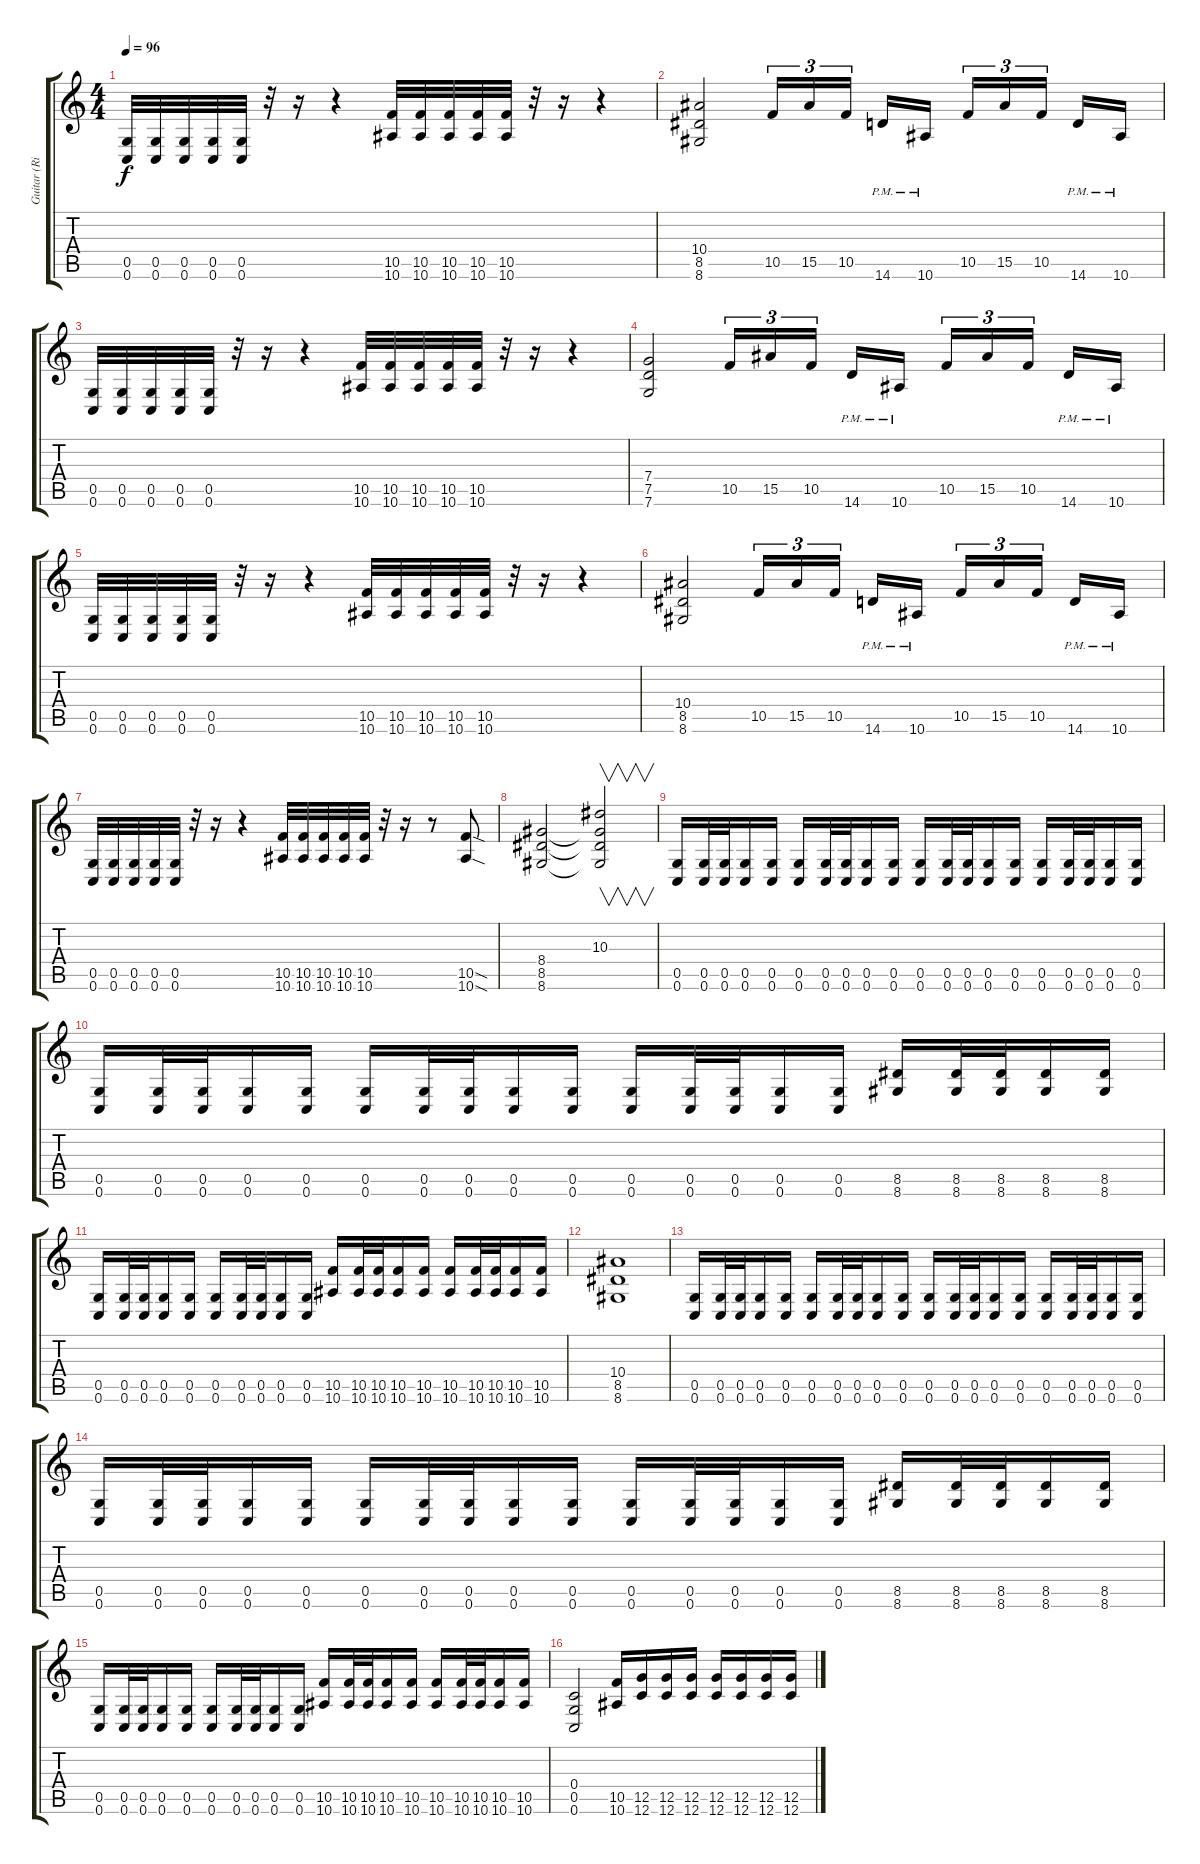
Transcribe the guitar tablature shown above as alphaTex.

\track ("Guitar (Right)" "Guitar (Ri") {instrument distortionguitar}
\staff {score tabs}
\tuning (D4 A3 F3 C3 G2 C2) {hide}
\ts (4 4)
\tempo 96
\clef g2
\ks c
(0.5 0.6).32{dy f} (0.5 0.6).32 (0.5 0.6).32 (0.5 0.6).32 (0.5 0.6).32 r.32 r.16 r.4 (10.5 10.6).32 (10.5 10.6).32 (10.5 10.6).32 (10.5 10.6).32 (10.5 10.6).32 r.32 r.16 r.4 |
(10.4 8.5 8.6).2 10.5.16{tu (3 2)} 15.5.16{tu (3 2)} 10.5.16{tu (3 2) beam splitsecondary} 14.6{pm}.16 10.6{pm}.16 10.5.16{tu (3 2)} 15.5.16{tu (3 2)} 10.5.16{tu (3 2) beam splitsecondary} 14.6{pm}.16 10.6{pm}.16 |
(0.5 0.6).32 (0.5 0.6).32 (0.5 0.6).32 (0.5 0.6).32 (0.5 0.6).32 r.32 r.16 r.4 (10.5 10.6).32 (10.5 10.6).32 (10.5 10.6).32 (10.5 10.6).32 (10.5 10.6).32 r.32 r.16 r.4 |
(7.4 7.5 7.6).2 10.5.16{tu (3 2)} 15.5.16{tu (3 2)} 10.5.16{tu (3 2) beam splitsecondary} 14.6{pm}.16 10.6{pm}.16 10.5.16{tu (3 2)} 15.5.16{tu (3 2)} 10.5.16{tu (3 2) beam splitsecondary} 14.6{pm}.16 10.6{pm}.16 |
(0.5 0.6).32 (0.5 0.6).32 (0.5 0.6).32 (0.5 0.6).32 (0.5 0.6).32 r.32 r.16 r.4 (10.5 10.6).32 (10.5 10.6).32 (10.5 10.6).32 (10.5 10.6).32 (10.5 10.6).32 r.32 r.16 r.4 |
(10.4 8.5 8.6).2 10.5.16{tu (3 2)} 15.5.16{tu (3 2)} 10.5.16{tu (3 2) beam splitsecondary} 14.6{pm}.16 10.6{pm}.16 10.5.16{tu (3 2)} 15.5.16{tu (3 2)} 10.5.16{tu (3 2) beam splitsecondary} 14.6{pm}.16 10.6{pm}.16 |
(0.5 0.6).32 (0.5 0.6).32 (0.5 0.6).32 (0.5 0.6).32 (0.5 0.6).32 r.32 r.16 r.4 (10.5 10.6).32 (10.5 10.6).32 (10.5 10.6).32 (10.5 10.6).32 (10.5 10.6).32 r.32 r.16 r.8 (10.5{sod} 10.6{sod}).8 |
(8.4 8.5 8.6).2 (10.3 8.4{t} 8.5{t} 8.6{t}).2{v instrument guitarharmonics} |
(0.5 0.6).16{instrument distortionguitar} (0.5 0.6).32 (0.5 0.6).32 (0.5 0.6).16 (0.5 0.6).16 (0.5 0.6).16 (0.5 0.6).32 (0.5 0.6).32 (0.5 0.6).16 (0.5 0.6).16 (0.5 0.6).16 (0.5 0.6).32 (0.5 0.6).32 (0.5 0.6).16 (0.5 0.6).16 (0.5 0.6).16 (0.5 0.6).32 (0.5 0.6).32 (0.5 0.6).16 (0.5 0.6).16 |
(0.5 0.6).16 (0.5 0.6).32 (0.5 0.6).32 (0.5 0.6).16 (0.5 0.6).16 (0.5 0.6).16 (0.5 0.6).32 (0.5 0.6).32 (0.5 0.6).16 (0.5 0.6).16 (0.5 0.6).16 (0.5 0.6).32 (0.5 0.6).32 (0.5 0.6).16 (0.5 0.6).16 (8.5 8.6).16 (8.5 8.6).32 (8.5 8.6).32 (8.5 8.6).16 (8.5 8.6).16 |
(0.5 0.6).16 (0.5 0.6).32 (0.5 0.6).32 (0.5 0.6).16 (0.5 0.6).16 (0.5 0.6).16 (0.5 0.6).32 (0.5 0.6).32 (0.5 0.6).16 (0.5 0.6).16 (10.5 10.6).16 (10.5 10.6).32 (10.5 10.6).32 (10.5 10.6).16 (10.5 10.6).16 (10.5 10.6).16 (10.5 10.6).32 (10.5 10.6).32 (10.5 10.6).16 (10.5 10.6).16 |
(10.4 8.5 8.6).1 |
(0.5 0.6).16 (0.5 0.6).32 (0.5 0.6).32 (0.5 0.6).16 (0.5 0.6).16 (0.5 0.6).16 (0.5 0.6).32 (0.5 0.6).32 (0.5 0.6).16 (0.5 0.6).16 (0.5 0.6).16 (0.5 0.6).32 (0.5 0.6).32 (0.5 0.6).16 (0.5 0.6).16 (0.5 0.6).16 (0.5 0.6).32 (0.5 0.6).32 (0.5 0.6).16 (0.5 0.6).16 |
(0.5 0.6).16 (0.5 0.6).32 (0.5 0.6).32 (0.5 0.6).16 (0.5 0.6).16 (0.5 0.6).16 (0.5 0.6).32 (0.5 0.6).32 (0.5 0.6).16 (0.5 0.6).16 (0.5 0.6).16 (0.5 0.6).32 (0.5 0.6).32 (0.5 0.6).16 (0.5 0.6).16 (8.5 8.6).16 (8.5 8.6).32 (8.5 8.6).32 (8.5 8.6).16 (8.5 8.6).16 |
(0.5 0.6).16 (0.5 0.6).32 (0.5 0.6).32 (0.5 0.6).16 (0.5 0.6).16 (0.5 0.6).16 (0.5 0.6).32 (0.5 0.6).32 (0.5 0.6).16 (0.5 0.6).16 (10.5 10.6).16 (10.5 10.6).32 (10.5 10.6).32 (10.5 10.6).16 (10.5 10.6).16 (10.5 10.6).16 (10.5 10.6).32 (10.5 10.6).32 (10.5 10.6).16 (10.5 10.6).16 |
(0.4 0.5 0.6).2 (10.5 10.6).16 (12.5 12.6).16 (12.5 12.6).16 (12.5 12.6).16 (12.5 12.6).16 (12.5 12.6).16 (12.5 12.6).16 (12.5 12.6).16
